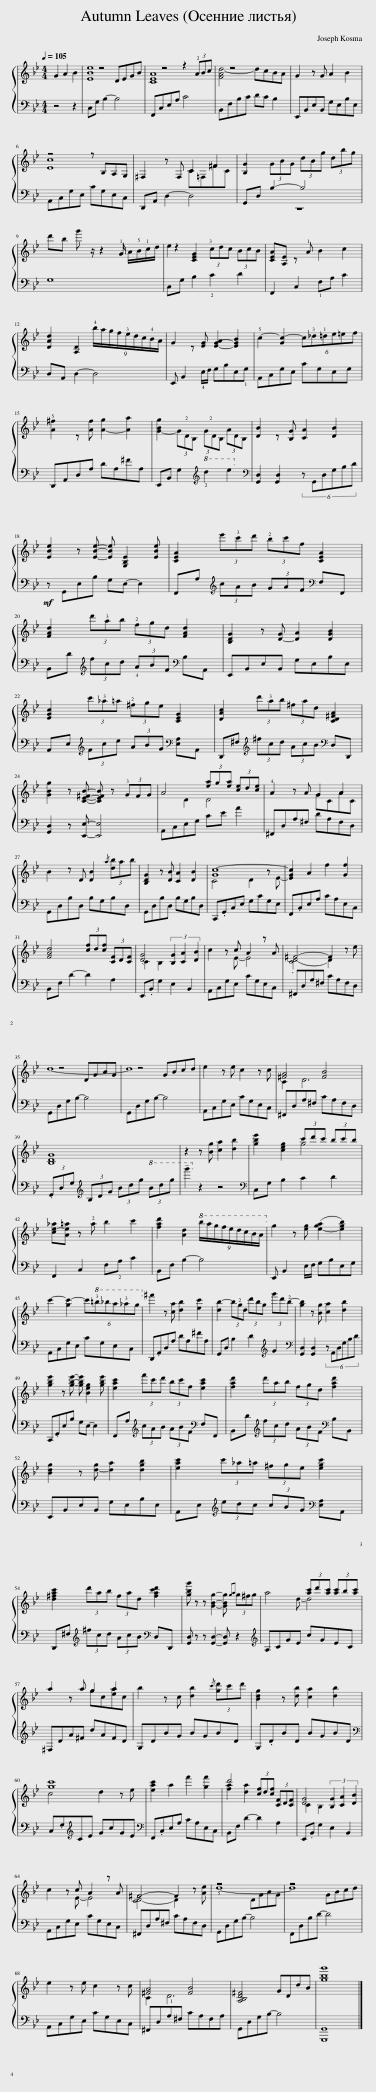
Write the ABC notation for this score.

X:1
%%score { ( 1 3 5 ) | ( 2 4 ) }
L:1/8
Q:1/4=105
M:4/4
I:linebreak $
K:Bb
V:1 treble
V:3 treble
V:5 treble
V:2 bass
V:4 bass
V:1
 G2 A2 B2 | z4 DEGB | z4 z2 (3!2!ABc | z4 dcBA | G2 z G A2 B2 |$ %5
 z4 z B,A,G, | ^F,2 z F, C2 ^F2 | [B,G]2 (3GBG (3dBg (3dbg |$ d'b g' z/ z2 !1!G/ A/!5!B/!1!c/d/ | z2 [CEG]2 (3!3!cdc (3BcB | %10
 [CEA][A,E] z !1!A B2 c2 |$ [DAd]2 [A,D]2 (9:8:9!4!b/a/g/f/!3!e/d/c/!4!B/A/ | G2 z [EG] [E-G-A]2 [EGB]2 | !5!c2- [Gc-]2 (6:4:6c!3!_d!1!=de=ef |$ !5![A^f]2 z [Af] [A-g]2 [Aa]2 | %15
 [G-Bg]2 (3G!2!DB, (3G!2!DB, (3ADB, | [DB]2 z [B,G] [CA]2 [DB]2 |$ [EBe]2 z [EBe]- [EBe] [G,B,E]2 [EBe] | [CEA]2 (3e'!3!c'd' (3!2!bc'f [CEA]2 |$ [FAd]2 (3d'!3!ab (3!2!fgd [FAd]2 | %20
 [B,DG]2 z [D-G] [DA]2 [DGB]2 |$ [EGc]2 (3c'!3!_a=a (3!2!^fge [CEG]2 | [DAc]2 (3d'!3!ab (3^fad [CD^FA]2 |$ [GBg]2 z [CE^FB]- [CEFB] z (3!3!GFG | A4 (3[ea]g[ea] (3[ce]d[ce] | %25
 !4!A2 z A G2 A2 |$ B2 z D [DB]2{/a} (3[db]ab | [B,DG]2 z [DB] [CA]2 [DB]2 | c8- | [EGc]2 A2 f2 [Gf]2 |$ %30
 [FAd]4 (3[cf]d[cf] (3[CF]D[CF] | [DG]4 (3[B,G]2 [CA]2 [DB]2 | c2 z c A2 z A | ^F4- F2 z e |$ z4 DGBG | %35
 z4 GBcd | e2 z e c2 z c | [^FA]4 [FB]4 |$ G8 | z2 z [Bg] [ca]2 [db]2 | %40
 [gbe']2 [ceg]2 (3c'd'c' (3bc'a |$ [ce-_a][Ae=a] z !2!a b2 c'2 | [fad']2 [Ad]2!8va(! (9:8:9b'/a'/g'/f'/e'/d'/c'/b/a/!8va)! | g2 z [eg] ([e-ga]2 [egb]2) |$ c'2- [gc'-]2 (6:4:6c'!8va(!!3!=b'_b'a'!3!_a'g'!8va)! | %45
 ^f'2 z [ca] [db]2 [ec']2 | [db-]2 (3b!2!gd (3d'bg (3g'd'!2!b- | [gb]2 z [Bg] [ca]2 [db]2 |$ [gbe']2 z [gbe']- [gbe'] [Beg]2 [gbe'] | [eac']2 (3f'c'd' (3bc'f [eac']2 | %50
 [fad']2 (3d'ab (3fgd [fad']2 |$ [Bdg]2 z [d-g] [da]2 [dgb]2 | [eac']2 (3c'_a=a (3^fge [egc']2 |$ [d^fac']2 (3d'ab (3fad [fac'd']2 | [gbg'] z z [GBg]2- [GBg]{ga} (3g^fg | %55
 a4 (3[ac']d'[ac'] (3[ac']b[ac'] |$ a2 z a g2 a2 | b2 z c [db]2{/c'} (3[gd']c'd' | [Bdg]2 z [db] [ca]2 [db]2 |$ c'8 | %60
 [eac']2 a2 f'2 [gf']2 | d'4 (3[cf]d[cf] (3[CF]D[CF] | [DG]4 (3[B,G]2 [CA]2 [DB]2 |$ c2 z c A2 z A | ^F4- F2 z [Ae] | %65
 z4 DGBG | z4 GBcd |$ e2 z e c2 z c | [^FA]4 [FB]4 | [A,B,D^F]4 GDdB | %70
 g'8 |] %71
V:2
 z4 z2 | C,G, B,2- B,4 | F,,C,E,A, C4 | B,,F,B,C DC B,2 | E,,B,,E,B,, G,E,B,E, |$ %5
 A,,C,G,E, CG,E,C, | D,,A,, D,2- D,4 | G,,D, B,2- B,4 |$ G,8 | C,G, B,2 !2!C2 D2 | %10
 F,,2 C,2 !1!F,A, C2 |$ D,A,, D,2- D,4 | E,, B,,2 !4!E,/F,/ G,B,E,!1!G, | A,,C,G,E, CG,E,G, |$ D,,A,,D,A, DA,^FA, | %15
 E,,B,, G,2[K:treble]!8va(! !2!d'2 e'2!8va)! |[K:bass] [F,,D,]2 [F,,D,]2 (6:4:6z G,,D,G,B,D |$!mf! z G,,E,B, G,E,- E,2 | F,,A,[K:treble] (3cAB (3GAF[K:bass] F,F,, |$ B,,D[K:treble] (3fcd (3!4!ABF[K:bass] B,A,, | %20
 E,,B,,E,B,, G,E,B,E, |$ A,,E,[K:treble] (3Fce (3ABG[K:bass] [E,A,]A,, | D,,^F,[K:treble] (3^fcd (3AcB[K:bass] D,D,, |$ [G,,D,]2 z [E,,E,]- [E,,E,]4 | A,,C,E,G, CE A2 | %25
 ^F,,D,A,^F, DA,F,D, |$ G,,D,B,D, B,G,B,D, | G,,D,B,D, B,G,B,D, | C,,.G,,C,E, G,CG,E, | F,,.C,E,A, CA,E,C, |$ %30
 B,,F, D2- D2 A,2 | E,,.B,, G,2 E,2 B,,2 | A,,C,G,E, CG,E,C, | ^F,,D,A,^F, CA,F,D, |$ G,,D,G,B,- B,4 | %35
 G,,D,G,B,- B,4 | A,,C,G,E, CG,E,C, | ^F,,D,A,^F, CA,F,D, |$ (3.G,,D,G,[K:treble] (3B,DG (3Bdg!8va(! (3bd'g' | !tenuto!g''2!8va)! z2 z4 | %40
[K:bass] C,G, B,2 C2 D2 |$ F,,2 C,2 F,!2!A, C2 | B,,F, B,2- B,4 | E,, B,,2 E,/F,/ G,B,E,G, |$ A,,C,G,E, CG,E,C, | %45
 D,,.A,,D,A, DA,^FA, | G,,D, B,2 D2[K:treble] G2 |[K:bass] [G,,D,]2 [G,,D,]2 (6:4:6z A,,D,G,B,D |$ C,,.G,,E,B, G,E,- E,2 | F,,A,[K:treble] (3cAB (3ABF[K:bass] F,F,, | %50
 B,,D[K:treble] (3fcd (3ABF[K:bass] B,B,, |$ E,,B,,E,B,, G,E,B,E, | A,,E,[K:treble] (3edc (3cBG[K:bass] [E,A,]A,, |$ D,,^F,[K:treble] (3^fcd (3AcB[K:bass] D,D,, | [G,,D,] z z [G,,D,]2- [G,,D,] z2 | %55
[K:treble] A,CGE cGEC |$ ^F,DA^F dAFD | G,DBG BGBD | G,.DBD BGBD |$[K:bass] C,.G,[K:treble]CE GcGE | %60
[K:bass] F,,.C,E,A, CA,E,C, | B,,F, D2- D2 A,2 | E,,.B,, G,2 E,2 B,,2 |$ A,,C,G,E, CG,E,C, | ^F,,D,A,^F, CA,F,D, | %65
 G,,D,G,B,- B,4 | F,,D,B,D- D4 |$ A,,C,G,E, CG,E,C, | ^F,,D,A,^F, CA,F,A, | G,,D,G,B,- B,4 | %70
 G,,8 |] %71
V:3
 x6 | [EBe]8 | [CEA]8 | [FAd-]4 x4 | x8 |$ %5
 [Ec]8 | x4 C=F,^FC | x8 |$ x8 | e2 x6 | %10
 x8 |$ x8 | x8 | x8 |$ x8 | %15
 x8 | x8 |$ x8 | x8 |$ x8 | %20
 x8 |$ x8 | x8 |$ x8 | x2 D2 D4 | %25
 x4 GCAC |$ x8 | x8 | G8 | x8 |$ %30
 x8 | C2 B,2 x4 | x3 E- E4 | .[CD]4 D2 x2 |$ d8- | %35
 d8 | x8 | C2 D6 |$ [B,D]8 | x8 | %40
 x4 g4 |$ x8 | x4!8va(! x4!8va)! | x8 |$ x14/3!8va(! x10/3!8va)! | %45
 x8 | x8 | x8 |$ x8 | x8 | %50
 x8 |$ x8 | x8 |$ x8 | x8 | %55
 x3 d- d4 |$ x4 gc[ea]c | x8 | x8 |$ g8 | %60
 x8 | [fa]2 [da]2 x4 | C2 B,2 x4 |$ x3 E- E4 | [CD-^F]4 D2 x2 | %65
 !5!d8- | d8 |$ x8 | C2 !1!D6 | x8 | %70
 [gb]8 |] %71
V:4
 x6 | x8 | x8 | x8 | x8 |$ %5
 x8 | x8 | z8 |$ x8 | x8 | %10
 x8 |$ x8 | x8 | x8 |$ x8 | %15
 x4[K:treble]!8va(! x4!8va)! |[K:bass] x8 |$ x8 | x2[K:treble] x4[K:bass] x2 |$ x2[K:treble] x4[K:bass] x2 | %20
 x8 |$ x2[K:treble] x4[K:bass] x2 | x2[K:treble] x4[K:bass] x2 |$ x8 | x8 | %25
 x8 |$ x8 | x8 | x8 | x8 |$ %30
 x8 | x8 | x8 | x8 |$ x8 | %35
 x8 | x8 | x8 |$ x2[K:treble] x4!8va(! x2 | x2!8va)! x6 | %40
[K:bass] x8 |$ x8 | x8 | x8 |$ x8 | %45
 x8 | x6[K:treble] x2 |[K:bass] x8 |$ x8 | x2[K:treble] x4[K:bass] x2 | %50
 x2[K:treble] x4[K:bass] x2 |$ x8 | x2[K:treble] x4[K:bass] x2 |$ x2[K:treble] x4[K:bass] x2 | x8 | %55
[K:treble] x8 |$ x8 | x8 | x8 |$[K:bass] x2[K:treble] x6 | %60
[K:bass] x8 | x8 | x8 |$ x8 | x8 | %65
 x8 | x8 |$ x8 | x8 | x8 | %70
 G,,,8 |] %71
V:5
 x6 | x8 | x8 | x8 | x8 |$ %5
 x8 | x8 | x8 |$ x8 | x8 | %10
 x8 |$ x8 | x8 | x8 |$ x8 | %15
 x8 | x8 |$ x8 | x8 |$ x8 | %20
 x8 |$ x8 | x8 |$ x8 | x8 | %25
 x8 |$ x8 | x8 | C4 D2 z E- | x8 |$ %30
 x8 | x8 | x8 | x8 |$ x8 | %35
 x8 | x8 | x8 |$ x8 | x8 | %40
 x8 |$ x8 | x4!8va(! x4!8va)! | x8 |$ x14/3!8va(! x10/3!8va)! | %45
 x8 | x8 | x8 |$ x8 | x8 | %50
 x8 |$ x8 | x8 |$ x8 | x8 | %55
 x8 |$ x8 | x8 | x8 |$ c4 d2 z e | %60
 x8 | x8 | x8 |$ x8 | x8 | %65
 z4 x4 | z4 x4 |$ x8 | x8 | x8 | %70
 x8 |] %71
